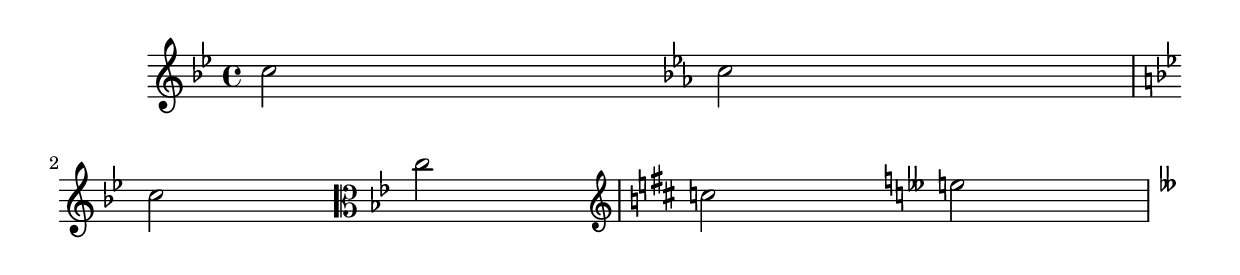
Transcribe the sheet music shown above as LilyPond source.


\version "2.1.22"
\header{
texidoc="
Key signatures appear on key  changes. They may also
appear without barlines.  The restoration accidentals are not printed at
the start of the line. If @code{createKeyOnClefChange} is set, they're
also created on a clef change.
"
}



\score {
  \notes \relative c''
  {
	\set Staff.createKeyOnClefChange = ##t  
    \key bes \major c2
%    \key c \major %  \minor
    \key es \major %  \minor
    c2
    \break
    \key bes \major % \major
    c2 \clef alto c2   \key d \major \clef treble c2
  	\set Staff.keySignature = #'((2 . -1)  (6 . 3) (4 . -2))
	e2
  }
}

